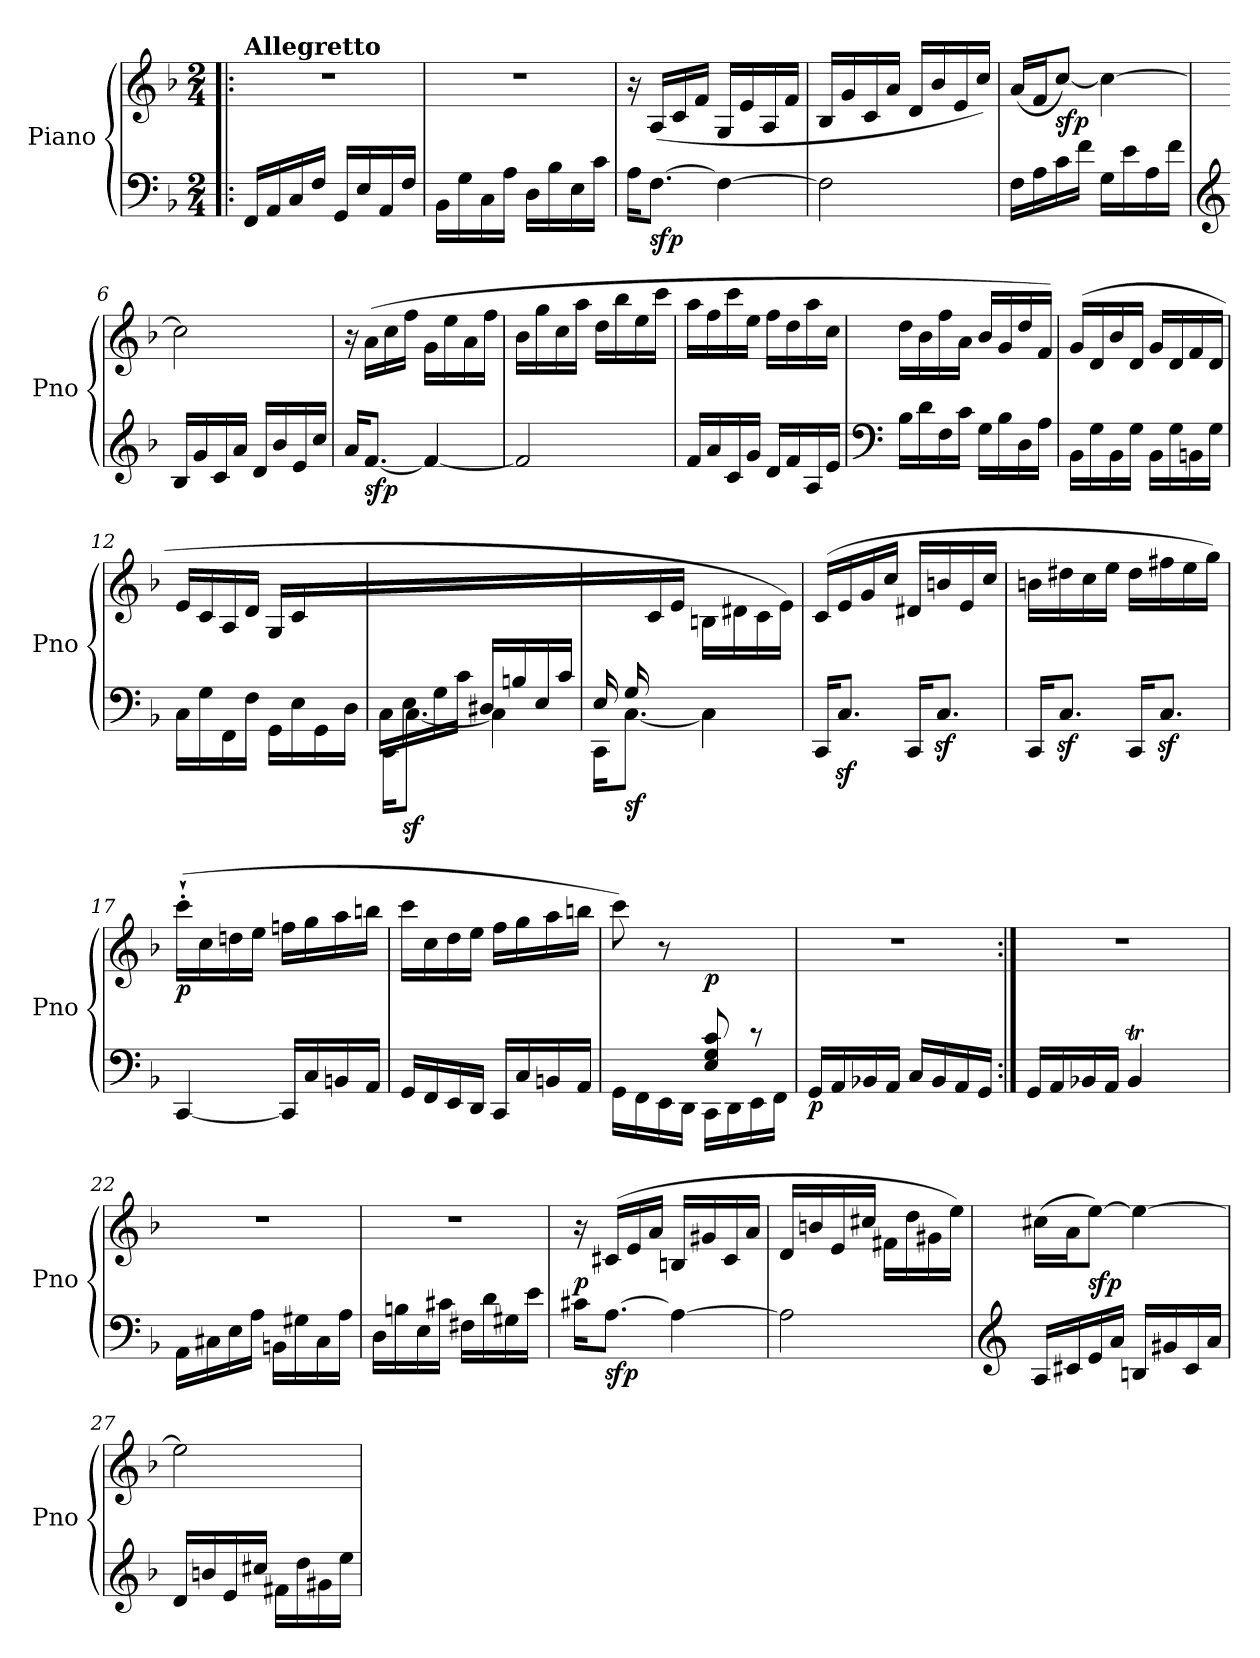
**kern	**kern	**dynam
*part1	*part1	*part1
*staff2	*staff1	*staff1/2
*I"Piano	*	*
*I'Pno	*	*
*clefF4	*clefG2	*
*k[b-]	*k[b-]	*
*M2/4	*M2/4	*
=1!|:	=1!|:	=1!|:
!	!LO:TX:a:B:t=Allegretto	!
!	!	!LO:DY:b
16FF/LL	2r	other-dynamics
16AA/	.	.
16C/	.	.
16F/JJ	.	.
16GG/LL	.	.
16E/	.	.
16AA/	.	.
16F/JJ	.	.
=2	=2	=2
16BB-\LL	2r	.
16G\	.	.
16C\	.	.
16A\JJ	.	.
16D\LL	.	.
16B-\	.	.
16E\	.	.
16c\JJ	.	.
=3	=3	=3
!	!	!LO:DY:a
16A\KL	16r	other-dynamics
!	!	!LO:DY:b=2
[8.F\J	(16A/LL	sfp
.	16c/	.
.	16f/JJ	.
4F\_	16G/LL	.
.	16e/	.
.	16A/	.
.	16f/JJ	.
=4	=4	=4
2F\]	16B-/LL	.
.	16g/	.
.	16c/	.
.	16a/JJ	.
.	16d/LL	.
.	16b-/	.
.	16e/	.
.	16cc/JJ)	.
!!LO:LB:g=z
=5	=5	=5
16F\LL	(16a/LL	.
16A\	16f/J	.
!	!	!LO:DY:b
16c\	[8cc/J)	sfp
16f\JJ	.	.
16G\LL	4cc\_	.
16e\	.	.
16A\	.	.
16f\JJ	.	.
=6	=6	=6
*clefG2	*	*
16B-/LL	2cc\]	.
16g/	.	.
16c/	.	.
16a/JJ	.	.
16d/LL	.	.
16b-/	.	.
16e/	.	.
16cc/JJ	.	.
=7	=7	=7
16a/KL	16r	.
!	!	!LO:DY:b=2
[8.f/J	(16a\LL	sfp
.	16cc\	.
.	16ff\JJ	.
4f/_	16g\LL	.
.	16ee\	.
.	16a\	.
.	16ff\JJ	.
=8	=8	=8
2f/]	16b-\LL	.
.	16gg\	.
.	16cc\	.
.	16aa\JJ	.
.	16dd\LL	.
.	16bb-\	.
.	16ee\	.
.	16ccc\JJ	.
=9	=9	=9
16f/LL	16aa\LL	.
16a/	16ff\	.
16c/	16ccc\	.
16g/JJ	16ee\JJ	.
16d/LL	16ff\LL	.
16f/	16dd\	.
16A/	16aa\	.
16e/JJ	16cc\JJ	.
!!LO:LB:g=z
=10	=10	=10
*clefF4	*	*
16B-\LL	16dd\LL	.
16d\	16b-\	.
16F\	16ff\	.
16c\JJ	16a\JJ	.
16G\LL	16b-/LL	.
16B-\	16g/	.
16D\	16dd/	.
16A\JJ	16f/JJ)	.
!!LO:LB:g=z
=11	=11	=11
!	!	!LO:DY:b
16BB-\LL	(16g/LL	other-dynamics
16G\	16d/	.
16BB-\	16b-/	.
16G\JJ	16d/JJ	.
16BB-\LL	16g/LL	.
16G\	16d/	.
16BBn\	16f/	.
16G\JJ	16d/JJ	.
=12	=12	=12
*^	*	*
4.ryy	16C\LL	16e/LL	.
.	16G\	16c/	.
.	16FF\	16A/	.
.	16F\JJ	16d/JJ	.
.	16GG\LL	16G/LL	.
.	16E\	16c/	.
16F/	16GG\	8ryy	.
16Bn/JJ)	16D\JJ	.	.
=13	=13	=13	=13
16C\LL	16CC\KL	2ryy	.
!	!	!	!LO:DY:b=2
16E\	[8.C\J	.	sf
16G\	.	.	.
16c\JJ	.	.	.
16D#X/LL	4C\]	.	.
16Bn/	.	.	.
16E/	.	.	.
16c/JJ	.	.	.
=14	=14	=14	=14
(16E/LL	16CC\KL	8ryy	.
!	!	!	!LO:DY:b=2
16G/	[8.C\J	.	sf
4.ryy	.	16c\	.
.	.	16e\JJ	.
.	4C\]	16Bn\LL	.
.	.	16d#X\	.
.	.	16c\	.
.	.	16e\JJ)	.
*v	*v	*	*
=15	=15	=15
!	!	!LO:DY:b
16CC/KL	(16c/LL	other-dynamics
8.Cz</J	16e/	.
.	16g/	.
.	16cc/JJ	.
16CC/KL	16d#X/LL	.
8.Cz</J	16bn/	.
.	16e/	.
.	16cc/JJ	.
!!LO:LB:g=z
=16	=16	=16
16CC/KL	16bn\LL	.
8.Cz</J	16dd#X\	.
.	16cc\	.
.	16ee\JJ	.
16CC/KL	16dd#\LL	.
8.Cz</J	16ff#X\	.
.	16ee\	.
.	16gg\JJ)	.
=17	=17	=17
!	!	!LO:DY:b
[4CC/	(16ccc`'\LL	p
.	16cc\	.
.	16ddn\	.
.	16ee\JJ	.
!	!	!LO:DY:b
16CC/LL]	16ffn\LL	other-dynamics
16C/	16gg\	.
16BBn/	16aa\	.
16AA/JJ	16bbn\JJ	.
=18	=18	=18
16GG/LL	16ccc\LL	.
16FF/	16cc\	.
16EE/	16dd\	.
16DD/JJ	16ee\JJ	.
16CC/LL	16ff\LL	.
16C/	16gg\	.
16BBn/	16aa\	.
16AA/JJ	16bbn\JJ	.
=19	=19	=19
*^	*	*
!	!	!	!LO:DY:b
4ryy	16GG\LL	8ccc\)	other-dynamics
.	16FF\	.	.
.	16EE\	8r	.
.	16DD\JJ	.	.
!	!	!	!LO:DY:b
8E/ 8G/ 8c/	16CC\LL	8ryy	p
.	16DD\	.	.
8ryy	16EE\	8rGG	.
.	16FF\JJ	.	.
!!LO:PB:g=z
=20	=20	=20	=20
!	!	!	!LO:DY:b=2
*v	*v	*	*
16GG/LL	2r	p
16AA/	.	.
16BB-X/	.	.
16AA/JJ	.	.
16C/LL	.	.
16BB-/	.	.
16AA/	.	.
16GG/JJ	.	.
!!LO:LB:g=z
=21:|!	=21:|!	=21:|!
*^	*	*
16GG/LL	4ryy	2r	.
16AA/	.	.	.
16BB-X/	.	.	.
16AA/JJ	.	.	.
*	*Xtuplet	*	*
4BB-T/	20ryy	.	.
.	20Cyy	.	.
.	20BB-yy	.	.
.	20AAyy	.	.
.	20BB-yy	.	.
*v	*v	*	*
=22	=22	=22
16AA\LL	2r	.
16C#X\	.	.
16E\	.	.
16A\JJ	.	.
16BBn\LL	.	.
16G#X\	.	.
16C#\	.	.
16A\JJ	.	.
=23	=23	=23
16D\LL	2r	.
16Bn\	.	.
16E\	.	.
16c#X\JJ	.	.
16F#X\LL	.	.
16d\	.	.
16G#X\	.	.
16e\JJ	.	.
=24	=24	=24
!	!	!LO:DY:b
16c#X\KL	16r	p
!	!	!LO:DY:b=2
[8.A\J	(16c#X/LL	sfp
.	16e/	.
.	16a/JJ	.
4A\_	16Bn/LL	.
.	16g#X/	.
.	16c#/	.
.	16a/JJ	.
!!LO:LB:g=z
=25	=25	=25
2A\]	16d/LL	.
.	16bn/	.
.	16e/	.
.	16cc#X/JJ	.
.	16f#X\LL	.
.	16dd\	.
.	16g#X\	.
.	16ee\JJ)	.
!!LO:LB:g=z
=26	=26	=26
*clefG2	*	*
16A/LL	(16cc#X\LL	.
16c#X/	16a\J	.
!	!	!LO:DY:b
16e/	[8ee\J)	sfp
16a/JJ	.	.
16Bn/LL	4ee\_	.
16g#X/	.	.
16c#/	.	.
16a/JJ	.	.
=27	=27	=27
16d/LL	2ee\]	.
16bn/	.	.
16e/	.	.
16cc#X/JJ	.	.
16f#X\LL	.	.
16dd\	.	.
16g#X\	.	.
16ee\JJ	.	.
=	=	=
*-	*-	*-
